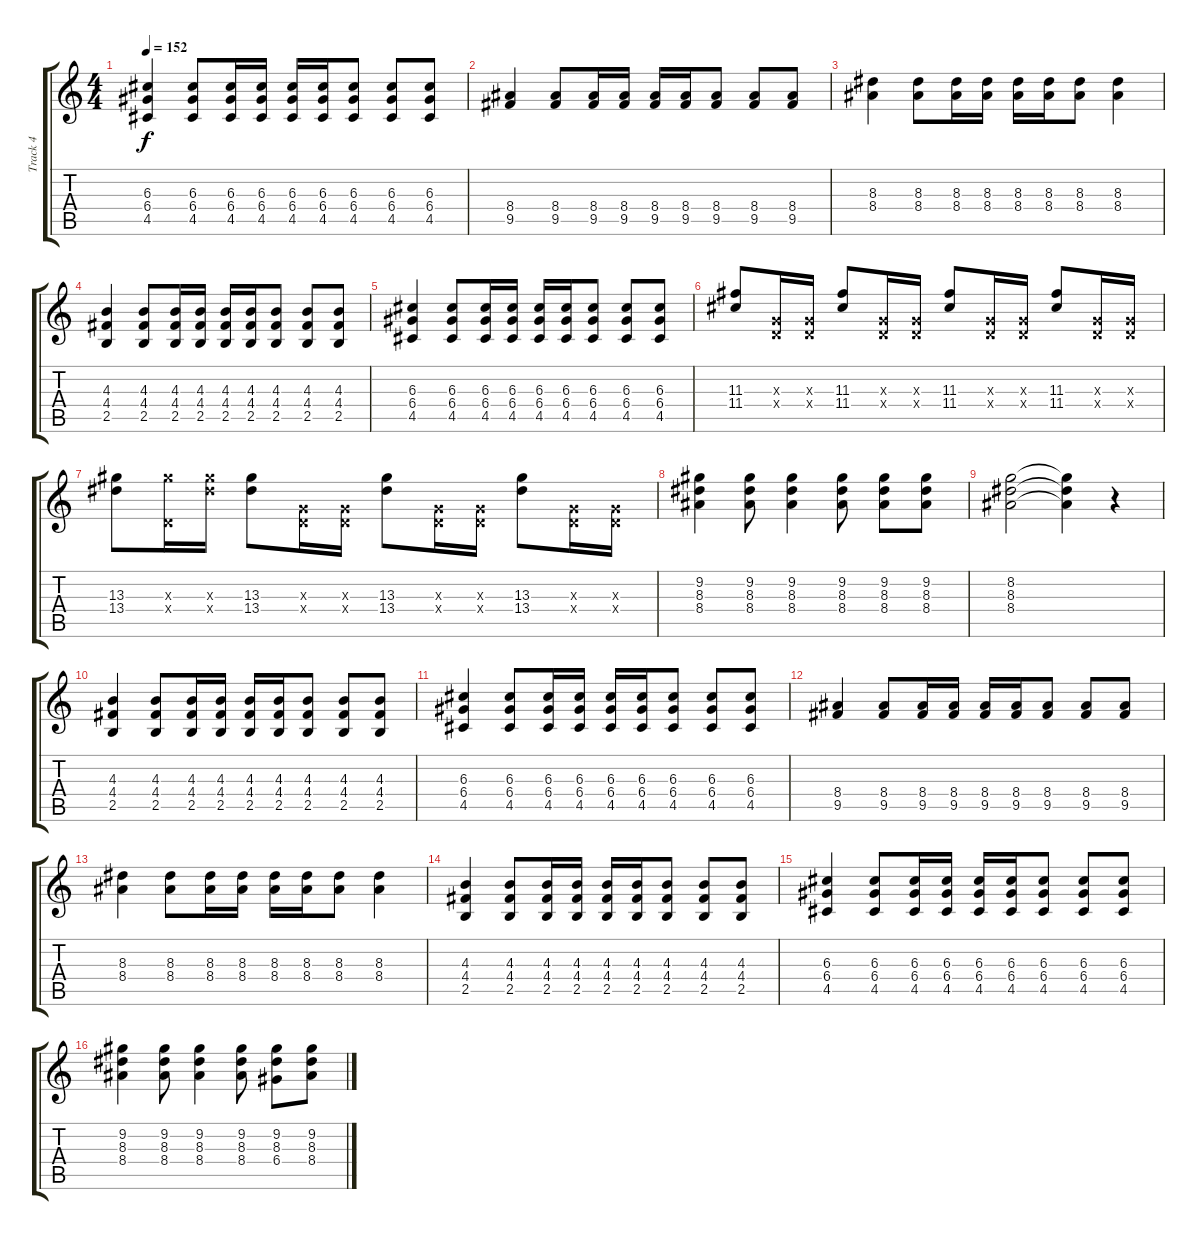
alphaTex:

\track ("Track 4" "Track 4") {instrument overdrivenguitar}
\staff {score tabs}
\tuning (E4 B3 G3 D3 A2 E2) {hide}
\ts (4 4)
\tempo 152
\clef g2
\ks c
(6.3 6.4 4.5).4{dy f} (6.3 6.4 4.5).8 (6.3 6.4 4.5).16 (6.3 6.4 4.5).16 (6.3 6.4 4.5).16 (6.3 6.4 4.5).16 (6.3 6.4 4.5).8 (6.3 6.4 4.5).8 (6.3 6.4 4.5).8 |
(8.4 9.5).4 (8.4 9.5).8 (8.4 9.5).16 (8.4 9.5).16 (8.4 9.5).16 (8.4 9.5).16 (8.4 9.5).8 (8.4 9.5).8 (8.4 9.5).8 |
(8.3 8.4).4 (8.3 8.4).8 (8.3 8.4).16 (8.3 8.4).16 (8.3 8.4).16 (8.3 8.4).16 (8.3 8.4).8 (8.3 8.4).4 |
(4.3 4.4 2.5).4 (4.3 4.4 2.5).8 (4.3 4.4 2.5).16 (4.3 4.4 2.5).16 (4.3 4.4 2.5).16 (4.3 4.4 2.5).16 (4.3 4.4 2.5).8 (4.3 4.4 2.5).8 (4.3 4.4 2.5).8 |
(6.3 6.4 4.5).4 (6.3 6.4 4.5).8 (6.3 6.4 4.5).16 (6.3 6.4 4.5).16 (6.3 6.4 4.5).16 (6.3 6.4 4.5).16 (6.3 6.4 4.5).8 (6.3 6.4 4.5).8 (6.3 6.4 4.5).8 |
(11.3 11.4).8 (0.3{x} 0.4{x}).16 (0.3{x} 0.4{x}).16 (11.3 11.4).8 (0.3{x} 0.4{x}).16 (0.3{x} 0.4{x}).16 (11.3 11.4).8 (0.3{x} 0.4{x}).16 (0.3{x} 0.4{x}).16 (11.3 11.4).8 (0.3{x} 0.4{x}).16 (0.3{x} 0.4{x}).16 |
(13.3 13.4).8 (13.3{x} 0.4{x}).16 (13.3{x} 13.4{x}).16 (13.3 13.4).8 (0.3{x} 0.4{x}).16 (0.3{x} 0.4{x}).16 (13.3 13.4).8 (0.3{x} 0.4{x}).16 (0.3{x} 0.4{x}).16 (13.3 13.4).8 (0.3{x} 0.4{x}).16 (0.3{x} 0.4{x}).16 |
(9.2 8.3 8.4).4 (9.2 8.3 8.4).8 (9.2 8.3 8.4).4 (9.2 8.3 8.4).8 (9.2 8.3 8.4).8 (9.2 8.3 8.4).8 |
(8.2 8.3 8.4).2 (8.2{t} 8.3{t} 8.4{t}).4 r.4 |
(4.3 4.4 2.5).4 (4.3 4.4 2.5).8 (4.3 4.4 2.5).16 (4.3 4.4 2.5).16 (4.3 4.4 2.5).16 (4.3 4.4 2.5).16 (4.3 4.4 2.5).8 (4.3 4.4 2.5).8 (4.3 4.4 2.5).8 |
(6.3 6.4 4.5).4 (6.3 6.4 4.5).8 (6.3 6.4 4.5).16 (6.3 6.4 4.5).16 (6.3 6.4 4.5).16 (6.3 6.4 4.5).16 (6.3 6.4 4.5).8 (6.3 6.4 4.5).8 (6.3 6.4 4.5).8 |
(8.4 9.5).4 (8.4 9.5).8 (8.4 9.5).16 (8.4 9.5).16 (8.4 9.5).16 (8.4 9.5).16 (8.4 9.5).8 (8.4 9.5).8 (8.4 9.5).8 |
(8.3 8.4).4 (8.3 8.4).8 (8.3 8.4).16 (8.3 8.4).16 (8.3 8.4).16 (8.3 8.4).16 (8.3 8.4).8 (8.3 8.4).4 |
(4.3 4.4 2.5).4 (4.3 4.4 2.5).8 (4.3 4.4 2.5).16 (4.3 4.4 2.5).16 (4.3 4.4 2.5).16 (4.3 4.4 2.5).16 (4.3 4.4 2.5).8 (4.3 4.4 2.5).8 (4.3 4.4 2.5).8 |
(6.3 6.4 4.5).4 (6.3 6.4 4.5).8 (6.3 6.4 4.5).16 (6.3 6.4 4.5).16 (6.3 6.4 4.5).16 (6.3 6.4 4.5).16 (6.3 6.4 4.5).8 (6.3 6.4 4.5).8 (6.3 6.4 4.5).8 |
(9.2 8.3 8.4).4 (9.2 8.3 8.4).8 (9.2 8.3 8.4).4 (9.2 8.3 8.4).8 (9.2 8.3 6.4).8 (9.2 8.3 8.4).8
